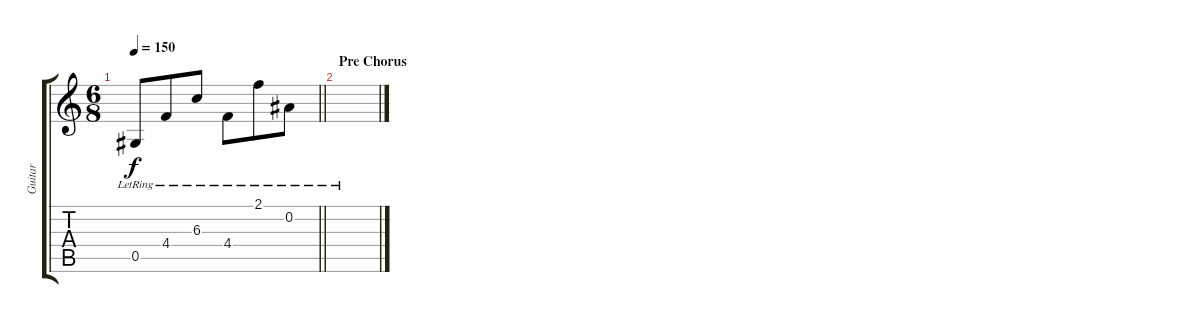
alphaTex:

\track ("Guitar" "Guitar") {instrument distortionguitar}
\staff {score tabs}
\tuning (Eb4 Bb3 Gb3 Db3 Ab2 Eb2) {hide}
\ts (6 8)
\tempo 150
\clef g2
\barLineRight lightlight
\ks c
0.5{lr}.8{dy f} 4.4{lr}.8 6.3{lr}.8 4.4{lr}.8 2.1{lr}.8 0.2{lr}.8 |
\section ("" "Pre Chorus")
